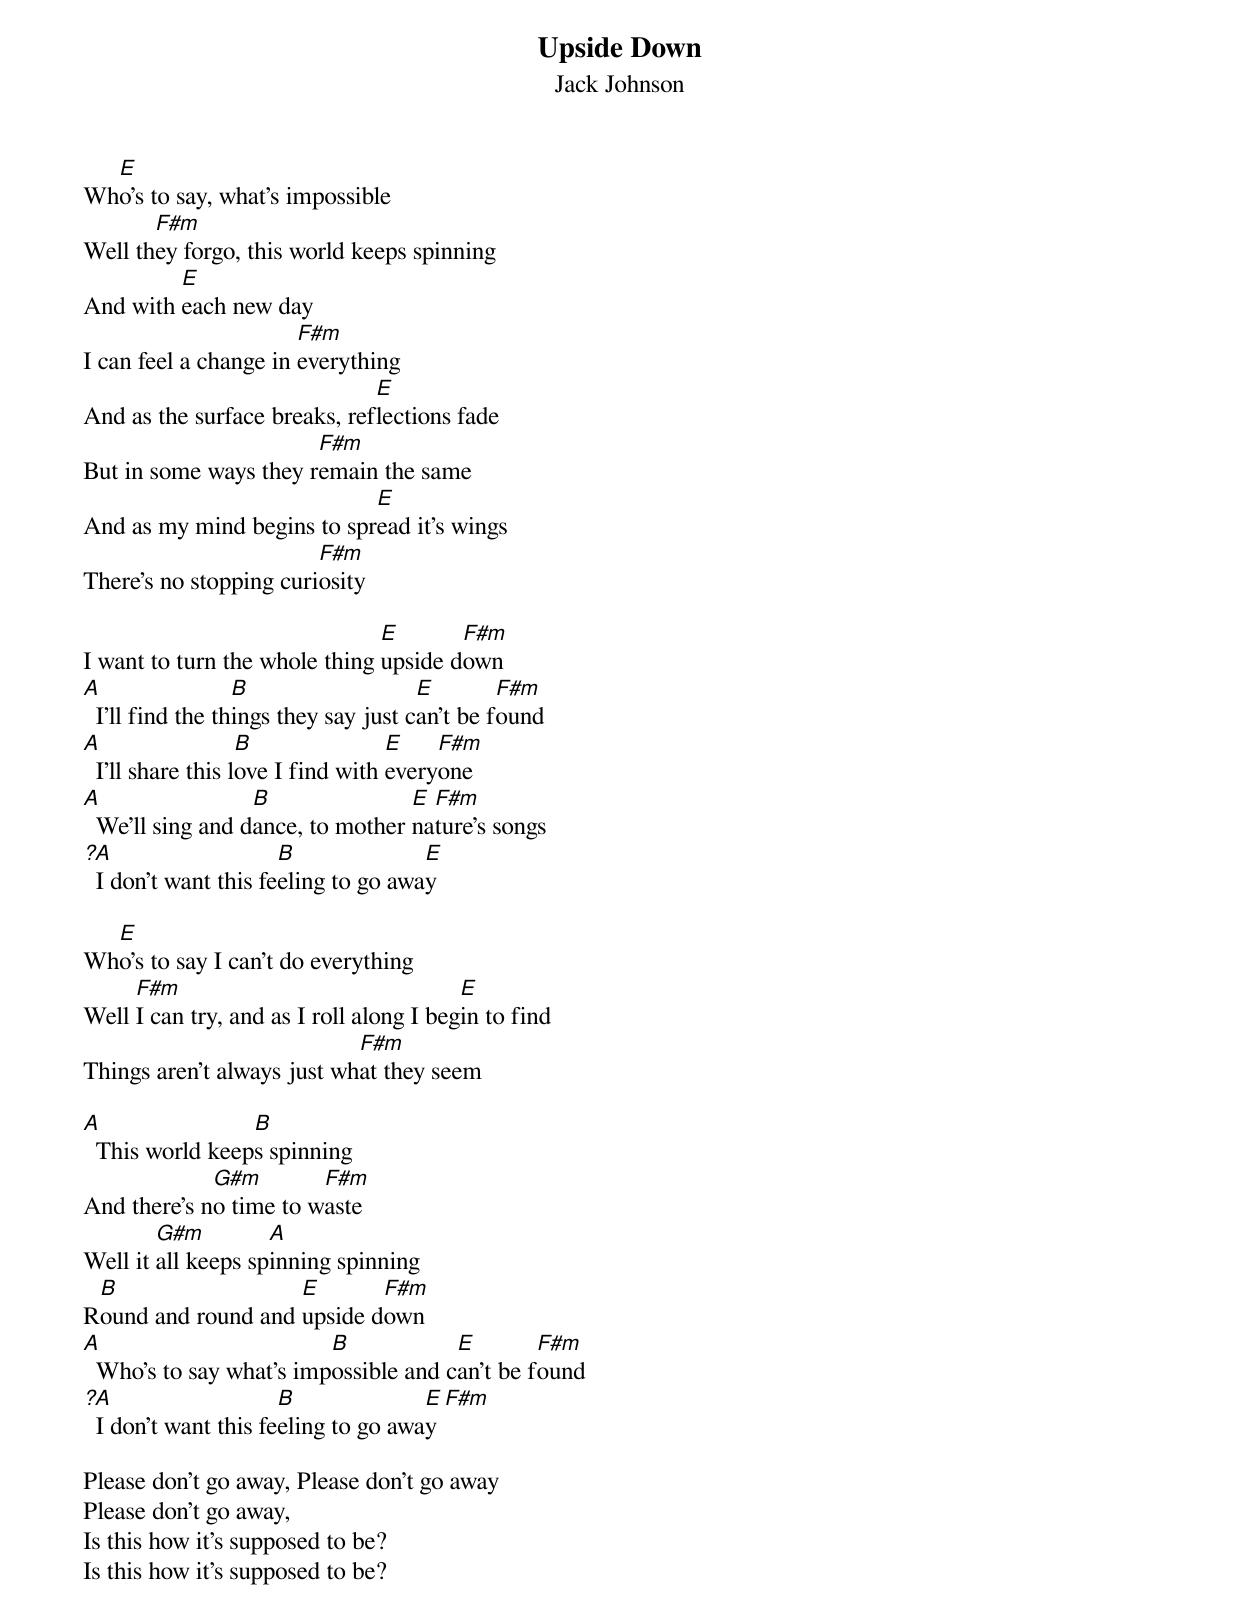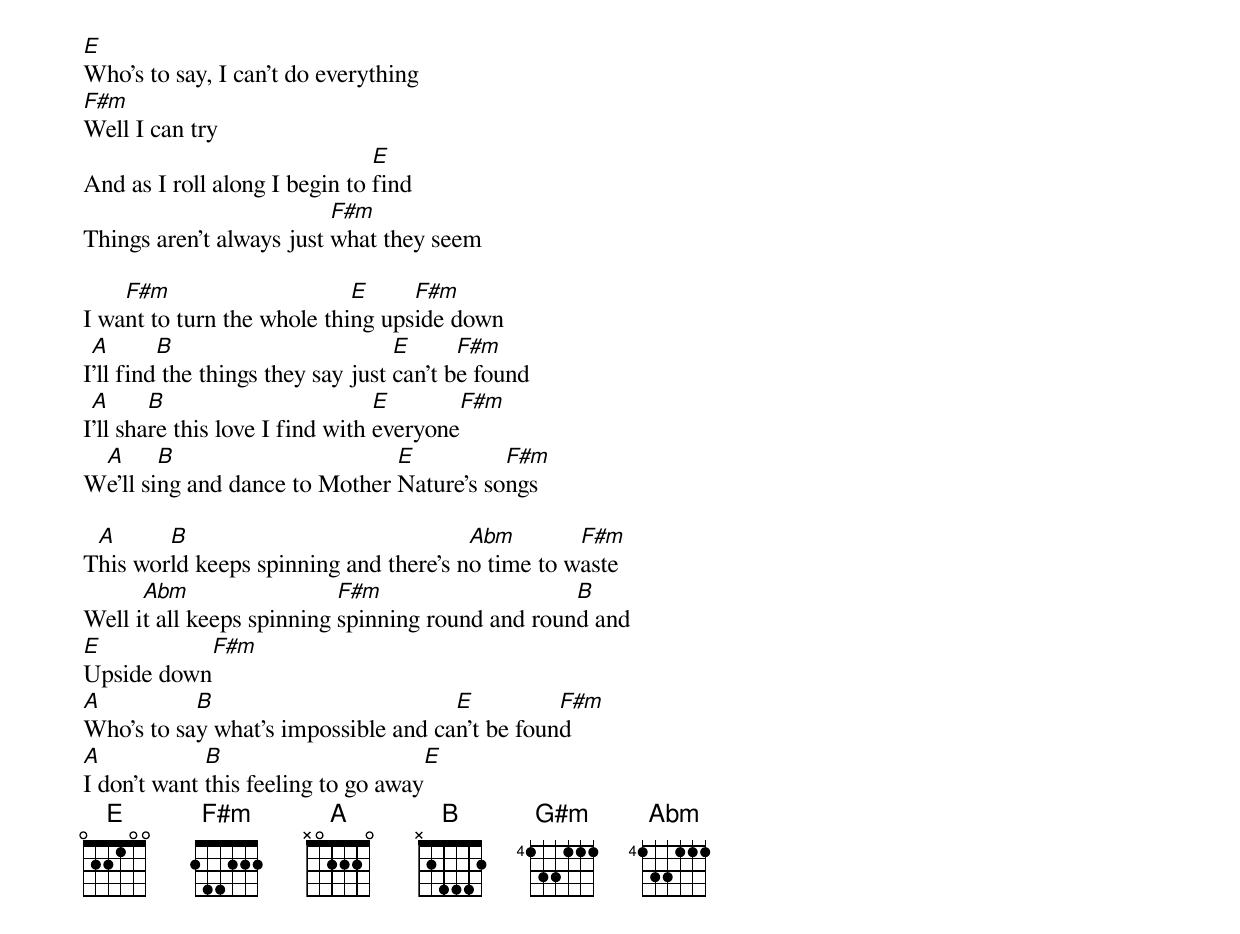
Upside Down
Jack Johnson

  E
Who's to say, what's impossible
       F#m
Well they forgo, this world keeps spinning
         E
And with each new day
                       F#m
I can feel a change in everything
                              E
And as the surface breaks, reflections fade
                       F#m
But in some ways they remain the same
                            E
And as my mind begins to spread it's wings
                        F#m
There's no stopping curiosity

                               E       F#m
I want to turn the whole thing upside down
A                 B                   E        F#m
  I'll find the things they say just can't be found
A                  B               E    F#m
  I'll share this love I find with everyone
A                 B               E F#m
  We'll sing and dance, to mother nature's songs
?A                    B              E
  I don't want this feeling to go away

  E
Who's to say I can't do everything
     F#m                                 E
Well I can try, and as I roll along I begin to find
                            F#m
Things aren't always just what they seem

A                B
  This world keeps spinning
             G#m        F#m
And there's no time to waste
        G#m         A
Well it all keeps spinning spinning
 B                  E       F#m
Round and round and upside down
A                        B            E        F#m
  Who's to say what's impossible and can't be found
?A                    B              E     F#m
  I don't want this feeling to go away

Please don't go away, Please don't go away
Please don't go away,
Is this how it's supposed to be?
Is this how it's supposed to be?

E
Who's to say, I can't do everything
F#m
Well I can try
                               E
And as I roll along I begin to find
                          F#m
Things aren't always just what they seem

    F#m                     E     F#m
I want to turn the whole thing upside down
 A       B                         E      F#m
I'll find the things they say just can't be found
 A      B                        E       F#m
I'll share this love I find with everyone
 A      B                      E          F#m
We'll sing and dance to Mother Nature's songs

 A      B                              Abm        F#m
This world keeps spinning and there's no time to waste
      Abm                  F#m                    B
Well it all keeps spinning spinning round and round and
E          F#m
Upside down
A          B                         E          F#m
Who's to say what's impossible and can't be found
A            B                      E
I don't want this feeling to go away
